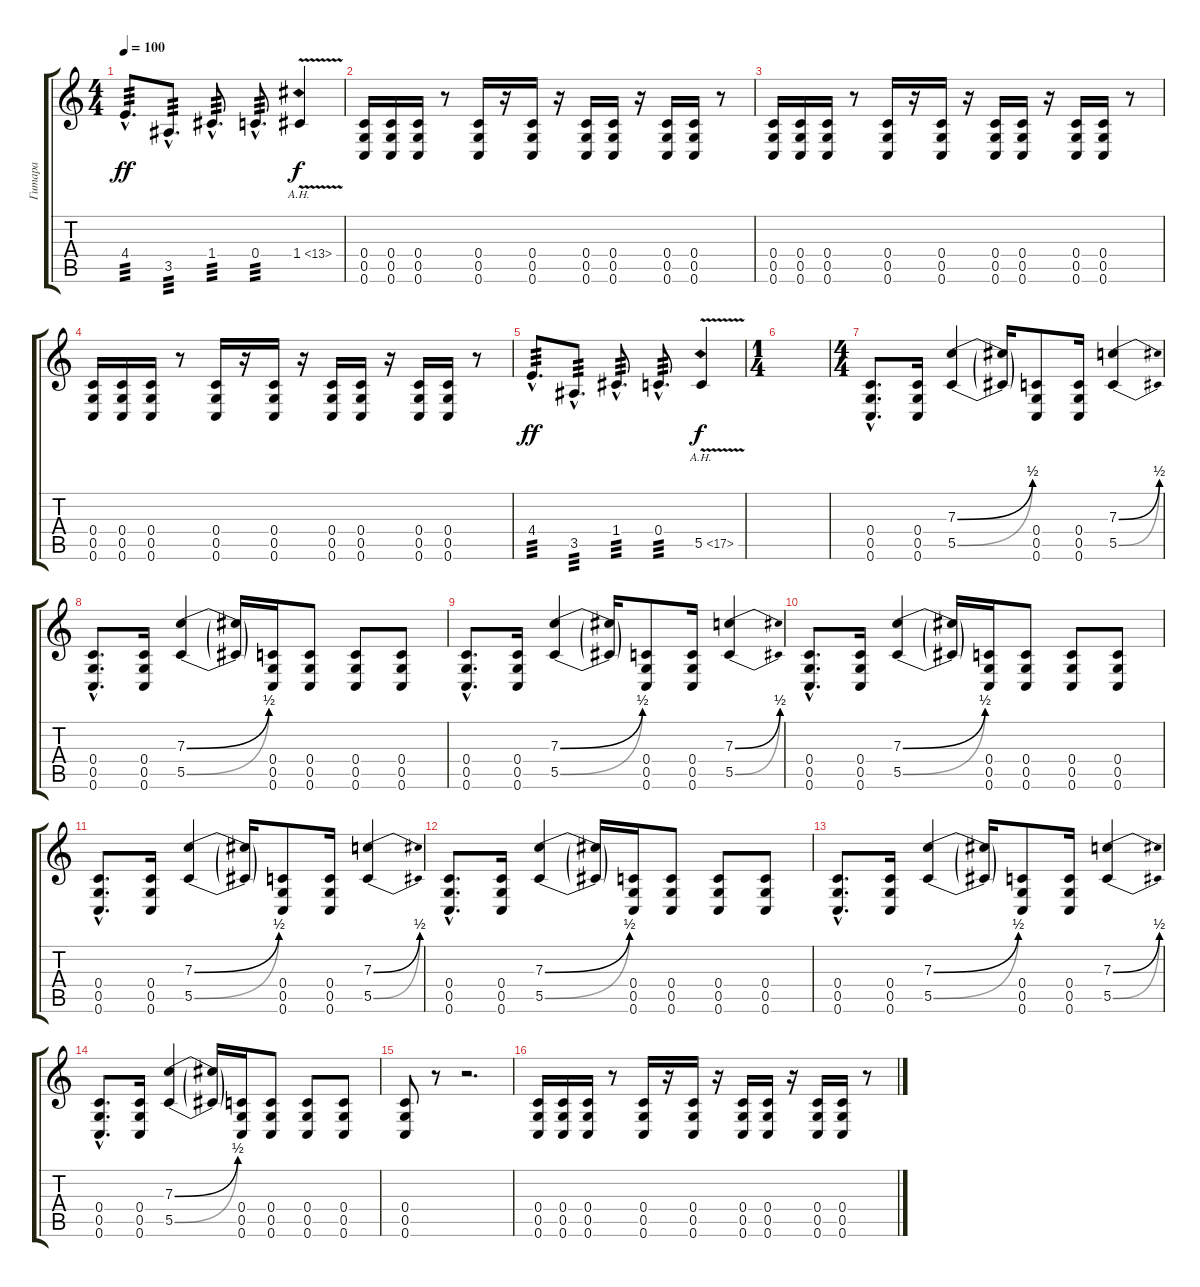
\track ("Гитара" "Гитара") {instrument distortionguitar}
\staff {score tabs}
\tuning (D4 A3 F3 C3 G2 C2) {hide}
\ts (4 4)
\tempo 100
\clef g2
\ks c
4.4{hac}.8{d tp 3 dy ff} 3.5{hac}.8{d tp 3} 1.4{hac}.8{d tp 3} 0.4{hac}.8{d tp 3} 1.4{ah 12 v}.4{dy f instrument guitarharmonics} |
(0.4 0.5 0.6).16{instrument distortionguitar} (0.4 0.5 0.6).16 (0.4 0.5 0.6).16 r.8 (0.4 0.5 0.6).16 r.16 (0.4 0.5 0.6).16 r.16 (0.4 0.5 0.6).16 (0.4 0.5 0.6).16 r.16 (0.4 0.5 0.6).16 (0.4 0.5 0.6).16 r.8 |
(0.4 0.5 0.6).16 (0.4 0.5 0.6).16 (0.4 0.5 0.6).16 r.8 (0.4 0.5 0.6).16 r.16 (0.4 0.5 0.6).16 r.16 (0.4 0.5 0.6).16 (0.4 0.5 0.6).16 r.16 (0.4 0.5 0.6).16 (0.4 0.5 0.6).16 r.8 |
(0.4 0.5 0.6).16 (0.4 0.5 0.6).16 (0.4 0.5 0.6).16 r.8 (0.4 0.5 0.6).16 r.16 (0.4 0.5 0.6).16 r.16 (0.4 0.5 0.6).16 (0.4 0.5 0.6).16 r.16 (0.4 0.5 0.6).16 (0.4 0.5 0.6).16 r.8 |
4.4{hac}.8{d tp 3 dy ff} 3.5{hac}.8{d tp 3} 1.4{hac}.8{d tp 3} 0.4{hac}.8{d tp 3} 5.5{ah 12 v}.4{dy f instrument guitarharmonics} |
\ts (1 4)
|
\ts (4 4)
(0.4{hac} 0.5{hac} 0.6{hac}).8{d instrument distortionguitar} (0.4 0.5 0.6).16 (7.3{be (bend 0 0 60 2)} 5.5{be (bend 0 0 60 2)}).4 (7.3{t} 5.5{t}).16 (0.4 0.5 0.6).8 (0.4 0.5 0.6).16 (7.3{be (bend 0 0 60 2)} 5.5{be (bend 0 0 60 2)}).4 |
(0.4{hac} 0.5{hac} 0.6{hac}).8{d} (0.4 0.5 0.6).16 (7.3{be (bend 0 0 60 2)} 5.5{be (bend 0 0 60 2)}).4 (7.3{t} 5.5{t}).16 (0.4 0.5 0.6).16 (0.4 0.5 0.6).8 (0.4 0.5 0.6).8 (0.4 0.5 0.6).8 |
(0.4{hac} 0.5{hac} 0.6{hac}).8{d} (0.4 0.5 0.6).16 (7.3{be (bend 0 0 60 2)} 5.5{be (bend 0 0 60 2)}).4 (7.3{t} 5.5{t}).16 (0.4 0.5 0.6).8 (0.4 0.5 0.6).16 (7.3{be (bend 0 0 60 2)} 5.5{be (bend 0 0 60 2)}).4 |
(0.4{hac} 0.5{hac} 0.6{hac}).8{d} (0.4 0.5 0.6).16 (7.3{be (bend 0 0 60 2)} 5.5{be (bend 0 0 60 2)}).4 (7.3{t} 5.5{t}).16 (0.4 0.5 0.6).16 (0.4 0.5 0.6).8 (0.4 0.5 0.6).8 (0.4 0.5 0.6).8 |
(0.4{hac} 0.5{hac} 0.6{hac}).8{d} (0.4 0.5 0.6).16 (7.3{be (bend 0 0 60 2)} 5.5{be (bend 0 0 60 2)}).4 (7.3{t} 5.5{t}).16 (0.4 0.5 0.6).8 (0.4 0.5 0.6).16 (7.3{be (bend 0 0 60 2)} 5.5{be (bend 0 0 60 2)}).4 |
(0.4{hac} 0.5{hac} 0.6{hac}).8{d} (0.4 0.5 0.6).16 (7.3{be (bend 0 0 60 2)} 5.5{be (bend 0 0 60 2)}).4 (7.3{t} 5.5{t}).16 (0.4 0.5 0.6).16 (0.4 0.5 0.6).8 (0.4 0.5 0.6).8 (0.4 0.5 0.6).8 |
(0.4{hac} 0.5{hac} 0.6{hac}).8{d} (0.4 0.5 0.6).16 (7.3{be (bend 0 0 60 2)} 5.5{be (bend 0 0 60 2)}).4 (7.3{t} 5.5{t}).16 (0.4 0.5 0.6).8 (0.4 0.5 0.6).16 (7.3{be (bend 0 0 60 2)} 5.5{be (bend 0 0 60 2)}).4 |
(0.4{hac} 0.5{hac} 0.6{hac}).8{d} (0.4 0.5 0.6).16 (7.3{be (bend 0 0 60 2)} 5.5{be (bend 0 0 60 2)}).4 (7.3{t} 5.5{t}).16 (0.4 0.5 0.6).16 (0.4 0.5 0.6).8 (0.4 0.5 0.6).8 (0.4 0.5 0.6).8 |
(0.4 0.5 0.6).8 r.8 r.2{d} |
(0.4 0.5 0.6).16 (0.4 0.5 0.6).16 (0.4 0.5 0.6).16 r.8 (0.4 0.5 0.6).16 r.16 (0.4 0.5 0.6).16 r.16 (0.4 0.5 0.6).16 (0.4 0.5 0.6).16 r.16 (0.4 0.5 0.6).16 (0.4 0.5 0.6).16 r.8
